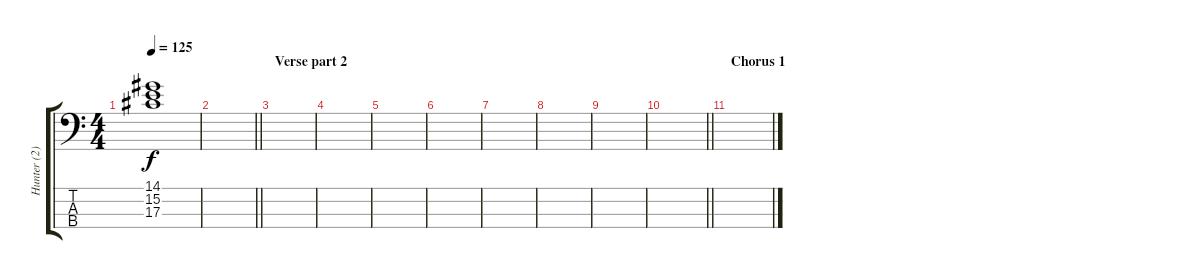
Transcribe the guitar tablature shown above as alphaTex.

\track ("Hunter (2)" "Hunter (2)") {instrument electricbassfinger}
\staff {score tabs}
\tuning (Gb2 Db2 Ab1 Eb1) {hide}
\ts (4 4)
\tempo 125
\clef f4
\ks c
(14.1{t} 15.2{t} 17.3{t}).1{dy f} |
\barLineRight lightlight
|
\section ("" "Verse part 2")
|
|
|
|
|
|
|
\barLineRight lightlight
|
\section ("" "Chorus 1")
